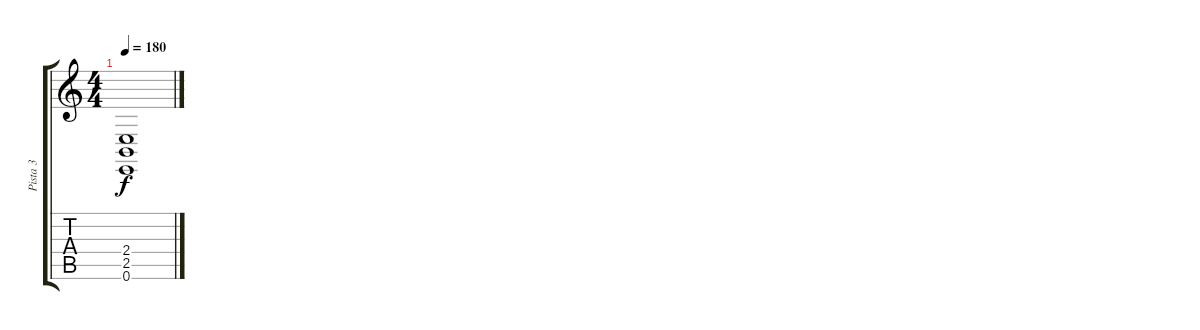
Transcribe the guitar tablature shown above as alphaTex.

\track ("Pista 3" "Pista 3") {instrument brightacousticpiano}
\staff {score tabs}
\tuning (E4 B3 G3 D3 A2 E2) {hide}
\ts (4 4)
\tempo 180
\clef g2
\ks c
(2.4{t} 2.5{t} 0.6{t}).1{dy f}
